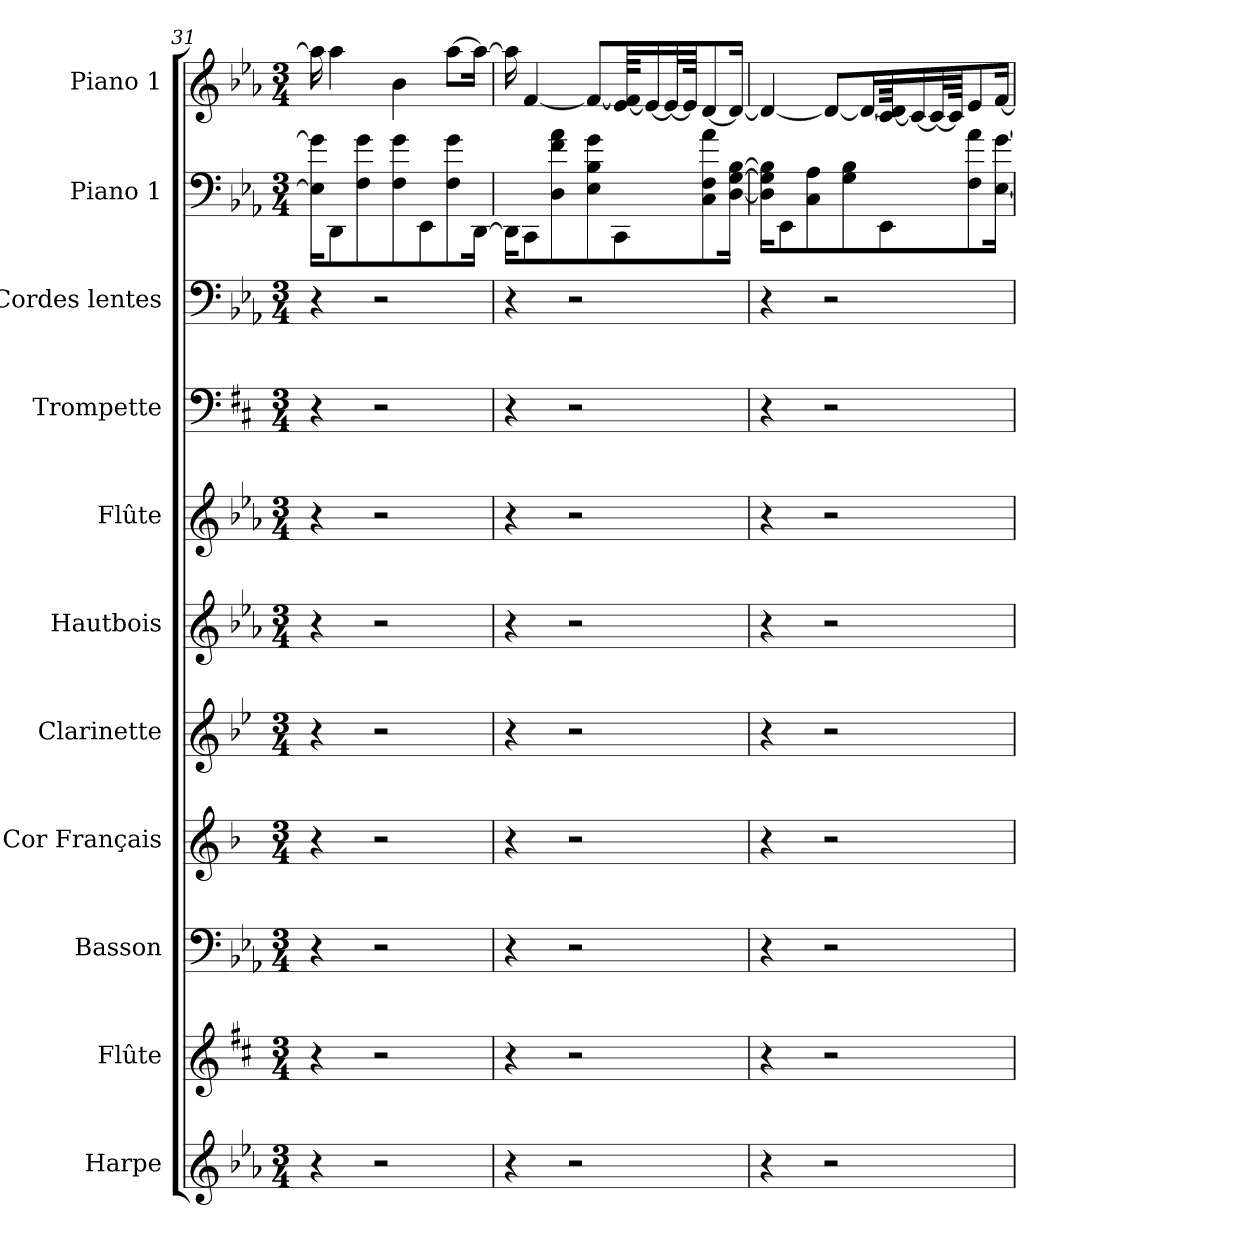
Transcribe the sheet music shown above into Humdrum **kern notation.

**kern	**kern	**kern	**kern	**kern	**kern	**kern	**kern	**kern	**kern	**kern
*part11	*part10	*part9	*part8	*part7	*part6	*part5	*part4	*part3	*part2	*part1
*staff11	*staff10	*staff9	*staff8	*staff7	*staff6	*staff5	*staff4	*staff3	*staff2	*staff1
*I"Harpe	*I"Flûte	*I"Basson	*I"Cor Français	*I"Clarinette	*I"Hautbois	*I"Flûte	*I"Trompette	*I"Cordes lentes	*I"Piano 1	*I"Piano 1
*I'Hp	*I'Fl	*I'Bsn	*	*I'Cl	*	*I'Fl	*I'Tpt	*	*I'Pno	*I'Pno
*clefG2	*clefG2	*clefF4	*clefG2	*clefG2	*clefG2	*clefG2	*clefF4	*clefF4	*clefF4	*clefG2
*	*	*	*ITrd4c7	*ITrd1c2	*	*	*ITrd1c2	*	*	*
*k[b-e-a-]	*k[f#c#]	*k[b-e-a-]	*k[b-e-]	*k[b-e-a-d-]	*k[b-e-a-]	*k[b-e-a-]	*k[]	*k[b-e-a-]	*k[b-e-a-]	*k[b-e-a-]
*E-:	*D:	*E-:	*B-:	*A-:	*E-:	*E-:	*C:	*E-:	*E-:	*E-:
*M3/4	*M3/4	*M3/4	*M3/4	*M3/4	*M3/4	*M3/4	*M3/4	*M3/4	*M3/4	*M3/4
=31	=31	=31	=31	=31	=31	=31	=31	=31	=31	=31
4r	4r	4r	4r	4r	4r	4r	4r	4r	16E-\] 16g\]KL	16aa-\]
.	.	.	.	.	.	.	.	.	8DD\	4aa-\
.	.	.	.	.	.	.	.	.	8F\ 8g\	.
2r	2r	2r	2r	2r	2r	2r	2r	2r	.	.
.	.	.	.	.	.	.	.	.	8F\ 8g\	4b-\
.	.	.	.	.	.	.	.	.	8EE-\	.
.	.	.	.	.	.	.	.	.	8F\ 8g\	[8aa-\L
.	.	.	.	.	.	.	.	.	[16DD\Jk	16aa-\Jk_
!!LO:PB:g=z
=32	=32	=32	=32	=32	=32	=32	=32	=32	=32	=32
4r	4r	4r	4r	4r	4r	4r	4r	4r	16DD\KL]	16aa-\]
.	.	.	.	.	.	.	.	.	8CC\	[4f/
.	.	.	.	.	.	.	.	.	8D\ 8f\ 8a-\	.
2r	2r	2r	2r	2r	2r	2r	2r	2r	.	.
.	.	.	.	.	.	.	.	.	8E-\ 8B-\ 8g\	8f/L_
.	.	.	.	.	.	.	.	.	8CC\	[64e-/ 64f/]KKL
.	.	.	.	.	.	.	.	.	.	16e-/_
.	.	.	.	.	.	.	.	.	.	32e-/L_
.	.	.	.	.	.	.	.	.	.	64e-/JJK]
.	.	.	.	.	.	.	.	.	8C\ 8F\ 8a-\	[8d/
.	.	.	.	.	.	.	.	.	[16D\ [16G\ [16B-\Jk	16d/Jk_
=33	=33	=33	=33	=33	=33	=33	=33	=33	=33	=33
4r	4r	4r	4r	4r	4r	4r	4r	4r	16D\] 16G\] 16B-\]KL	4d/_
.	.	.	.	.	.	.	.	.	8EE-\	.
.	.	.	.	.	.	.	.	.	8C\ 8A-\	.
2r	2r	2r	2r	2r	2r	2r	2r	2r	.	8d/L_
.	.	.	.	.	.	.	.	.	8G\ 8B-\	.
.	.	.	.	.	.	.	.	.	.	16d/L_
.	.	.	.	.	.	.	.	.	8EE-\	[64c/ 64d/]KK
.	.	.	.	.	.	.	.	.	.	16c/_
.	.	.	.	.	.	.	.	.	.	32c/L_
.	.	.	.	.	.	.	.	.	.	64c/JJK]
.	.	.	.	.	.	.	.	.	8F\ 8a-\	8e-/
.	.	.	.	.	.	.	.	.	[16E-\ [16g\Jk	[16f/Jk
=	=	=	=	=	=	=	=	=	=	=
*-	*-	*-	*-	*-	*-	*-	*-	*-	*-	*-
